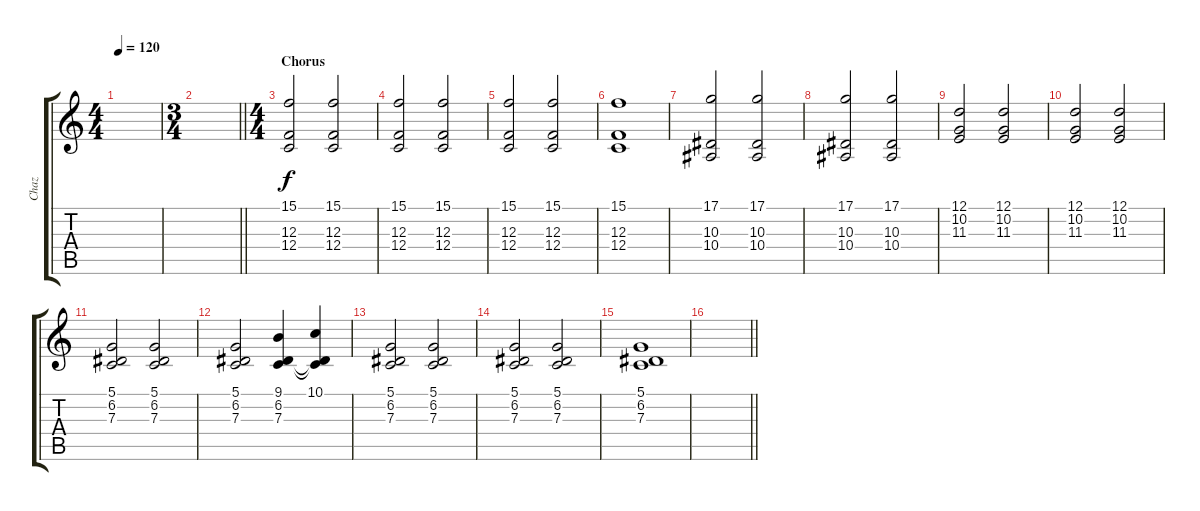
\track ("Chaz" "Chaz") {instrument acousticgrandpiano}
\staff {score tabs}
\tuning (D4 A3 F3 C3 G2 C2) {hide}
\ts (4 4)
\tempo 120
\clef g2
\ks c
|
\ts (3 4)
\barLineRight lightlight
|
\ts (4 4)
\section ("" "Chorus")
(15.1 12.3 12.4).2 (15.1 12.3 12.4).2 |
(15.1 12.3 12.4).2 (15.1 12.3 12.4).2 |
(15.1 12.3 12.4).2 (15.1 12.3 12.4).2 |
(15.1 12.3 12.4).1 |
(17.1 10.3 10.4).2 (17.1 10.3 10.4).2 |
(17.1 10.3 10.4).2 (17.1 10.3 10.4).2 |
(12.1 10.2 11.3).2 (12.1 10.2 11.3).2 |
(12.1 10.2 11.3).2 (12.1 10.2 11.3).2 |
(5.1 6.2 7.3).2 (5.1 6.2 7.3).2 |
(5.1 6.2 7.3).2 (9.1 6.2 7.3).4 (10.1 6.2{t} 7.3{t}).4 |
(5.1 6.2 7.3).2 (5.1 6.2 7.3).2 |
(5.1 6.2 7.3).2 (5.1 6.2 7.3).2 |
(5.1 6.2 7.3).1 |
\barLineRight lightlight
